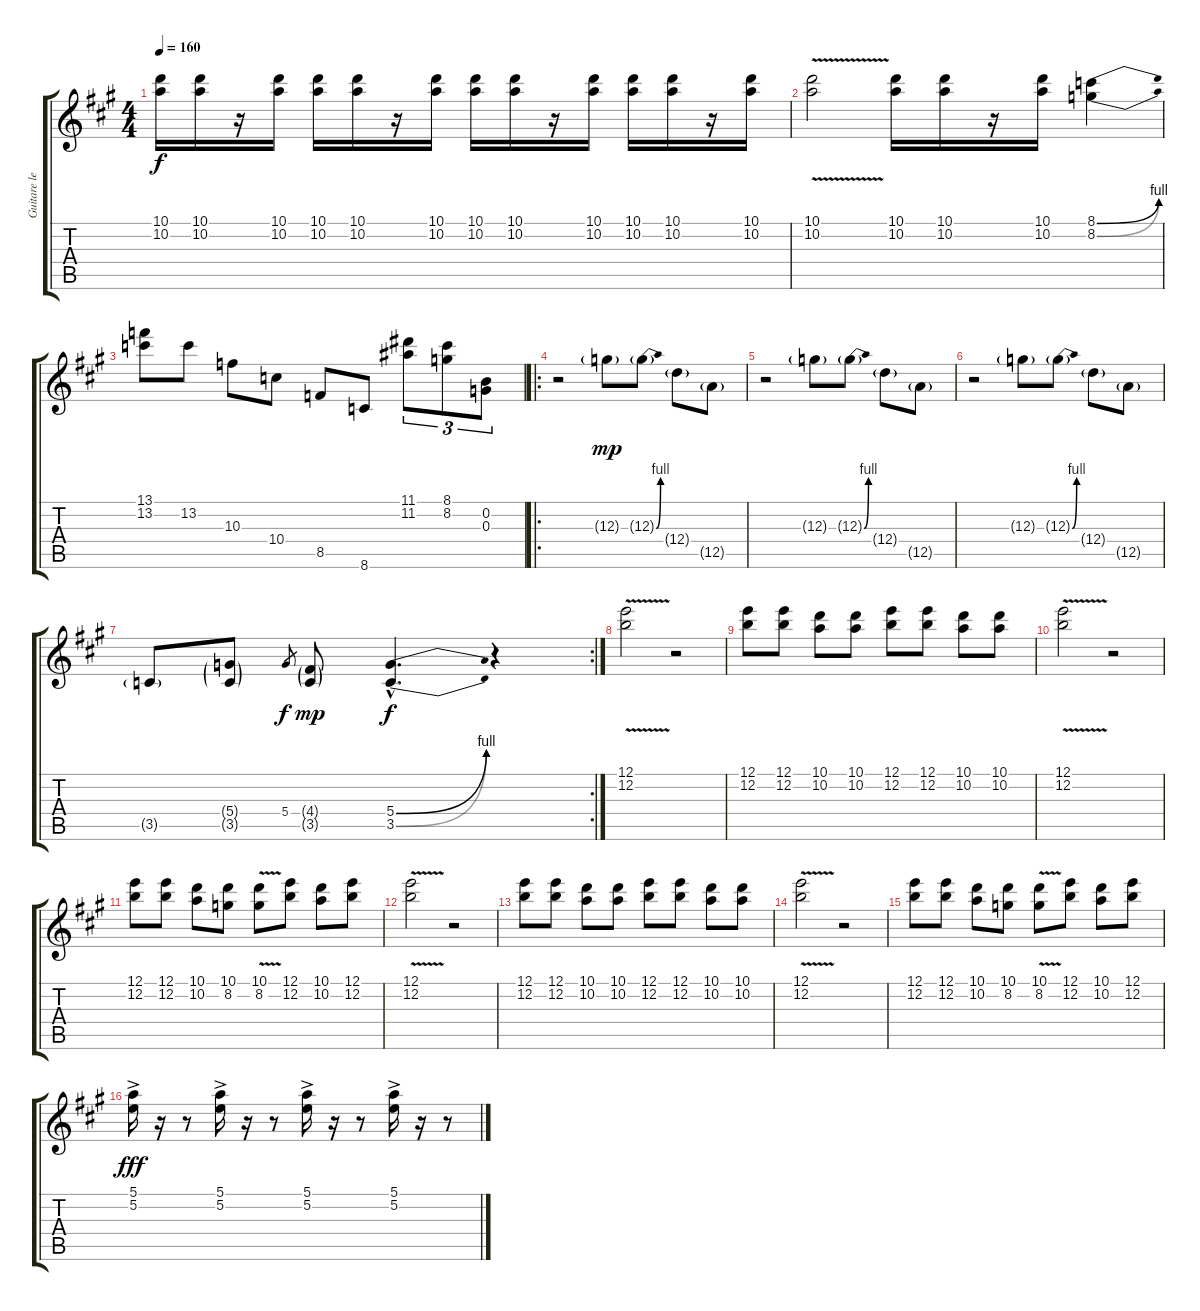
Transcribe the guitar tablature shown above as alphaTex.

\track ("Guitare lead" "Guitare le") {instrument distortionguitar}
\staff {score tabs}
\tuning (E4 B3 G3 D3 A2 E2) {hide}
\ts (4 4)
\tempo 160
\clef g2
\ks a
(10.1 10.2).16{dy f} (10.1 10.2).16 r.16 (10.1 10.2).16 (10.1 10.2).16 (10.1 10.2).16 r.16 (10.1 10.2).16 (10.1 10.2).16 (10.1 10.2).16 r.16 (10.1 10.2).16 (10.1 10.2).16 (10.1 10.2).16 r.16 (10.1 10.2).16 |
(10.1 10.2{v}).2 (10.1 10.2).16 (10.1 10.2).16 r.16 (10.1 10.2).16 (8.1{be (bend 0 0 60 4)} 8.2{be (bend 0 0 60 4)}).4 |
(13.1 13.2).8 13.2.8 10.3.8 10.4.8 8.5.8 8.6.8 (11.1 11.2).8{tu (3 2)} (8.1 8.2).8{tu (3 2)} (0.2 0.3).8{tu (3 2)} |
\ro
r.2 12.3{g}.8{dy mp} 12.3{be (bend 0 0 60 4) g}.8 12.4{g}.8 12.5{g}.8 |
r.2 12.3{g}.8 12.3{be (bend 0 0 60 4) g}.8 12.4{g}.8 12.5{g}.8 |
r.2 12.3{g}.8 12.3{be (bend 0 0 60 4) g}.8 12.4{g}.8 12.5{g}.8 |
\rc 2
3.5{g}.8 (5.4{g} 3.5{g}).8 5.4.8{gr dy f} (4.4{g} 3.5{g}).8{dy mp} (5.4{be (bend 0 0 60 4) hac} 3.5{be (bend 0 0 60 4) hac}).4{d dy f} r.4 |
(12.1 12.2{v}).2{volume 7} r.2 |
(12.1 12.2).8 (12.1 12.2).8 (10.1 10.2).8 (10.1 10.2).8 (12.1 12.2).8 (12.1 12.2).8 (10.1 10.2).8 (10.1 10.2).8 |
(12.1 12.2{v}).2 r.2 |
(12.1 12.2).8 (12.1 12.2).8 (10.1 10.2).8 (10.1 8.2).8 (10.1{v} 8.2).8 (12.1 12.2).8 (10.1 10.2).8 (12.1 12.2).8 |
(12.1 12.2{v}).2 r.2 |
(12.1 12.2).8 (12.1 12.2).8 (10.1 10.2).8 (10.1 10.2).8 (12.1 12.2).8 (12.1 12.2).8 (10.1 10.2).8 (10.1 10.2).8 |
(12.1 12.2{v}).2 r.2 |
(12.1 12.2).8 (12.1 12.2).8 (10.1 10.2).8 (10.1 8.2).8 (10.1{v} 8.2).8 (12.1 12.2).8 (10.1 10.2).8 (12.1 12.2).8 |
(5.1{ac} 5.2{ac}).16{dy fff} r.16 r.8 (5.1{ac} 5.2{ac}).16 r.16 r.8 (5.1{ac} 5.2{ac}).16 r.16 r.8 (5.1{ac} 5.2{ac}).16 r.16 r.8
